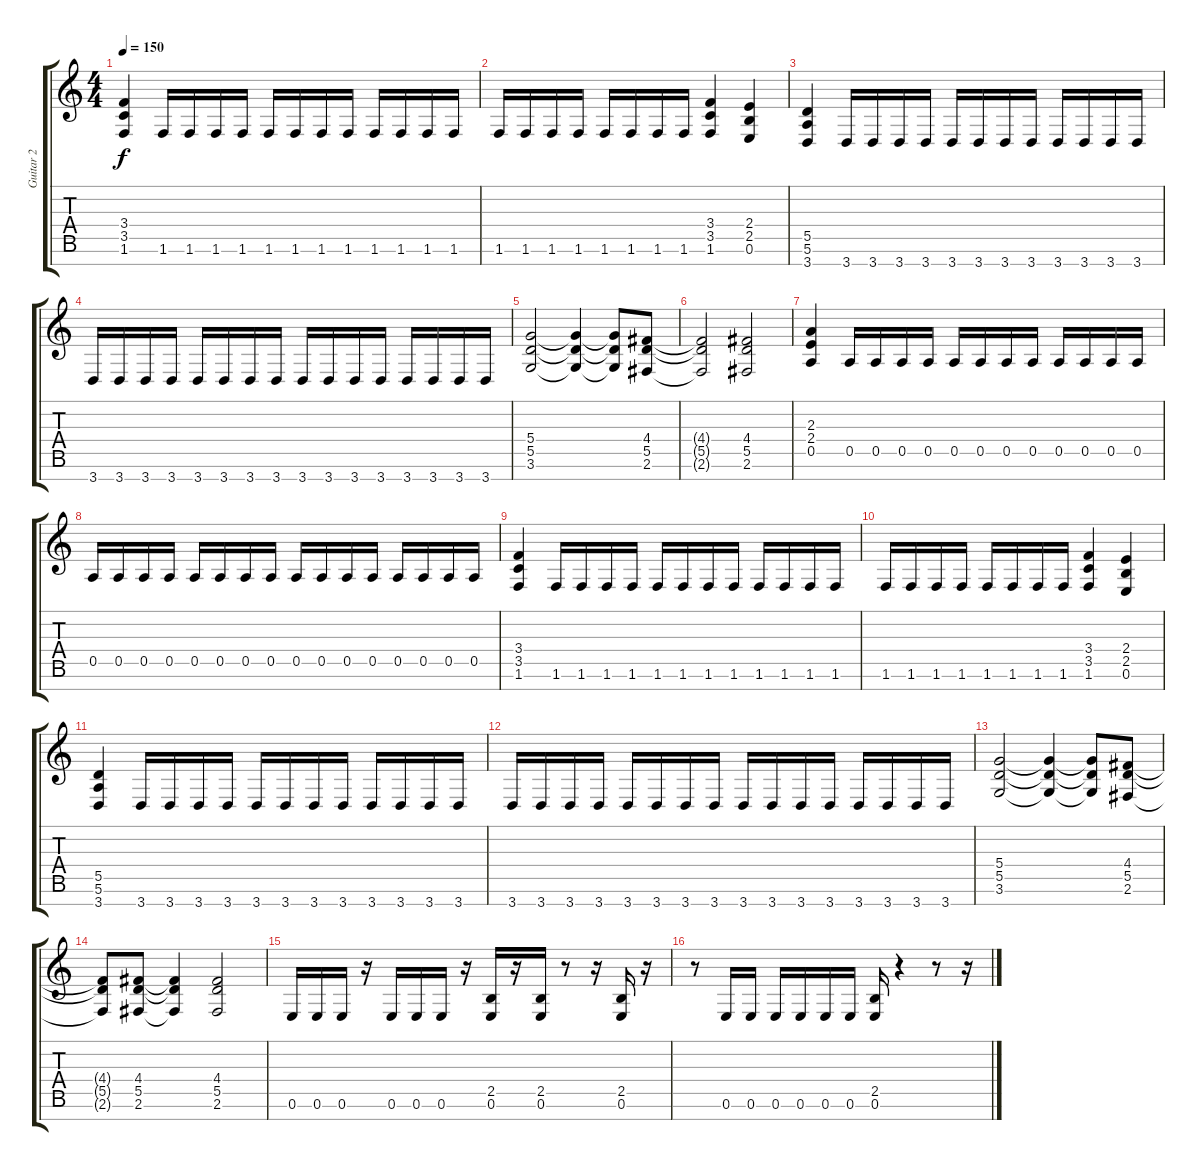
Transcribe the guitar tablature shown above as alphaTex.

\track ("Guitar 2" "Guitar 2") {instrument distortionguitar}
\staff {score tabs}
\tuning (E4 B3 G3 D3 A2 E2 B1) {hide}
\ts (4 4)
\tempo 150
\clef g2
\ks c
(3.4 3.5 1.6).4{dy f} 1.6.16 1.6.16 1.6.16 1.6.16 1.6.16 1.6.16 1.6.16 1.6.16 1.6.16 1.6.16 1.6.16 1.6.16 |
1.6.16 1.6.16 1.6.16 1.6.16 1.6.16 1.6.16 1.6.16 1.6.16 (3.4 3.5 1.6).4 (2.4 2.5 0.6).4 |
(5.5 5.6 3.7).4 3.7.16 3.7.16 3.7.16 3.7.16 3.7.16 3.7.16 3.7.16 3.7.16 3.7.16 3.7.16 3.7.16 3.7.16 |
3.7.16 3.7.16 3.7.16 3.7.16 3.7.16 3.7.16 3.7.16 3.7.16 3.7.16 3.7.16 3.7.16 3.7.16 3.7.16 3.7.16 3.7.16 3.7.16 |
(5.4 5.5 3.6).2 (5.4{t} 5.5{t} 3.6{t}).4 (5.4{t} 5.5{t} 3.6{t}).8 (4.4 5.5 2.6).8 |
(4.4{t} 5.5{t} 2.6{t}).2 (4.4 5.5 2.6).2 |
(2.3 2.4 0.5).4 0.5.16 0.5.16 0.5.16 0.5.16 0.5.16 0.5.16 0.5.16 0.5.16 0.5.16 0.5.16 0.5.16 0.5.16 |
0.5.16 0.5.16 0.5.16 0.5.16 0.5.16 0.5.16 0.5.16 0.5.16 0.5.16 0.5.16 0.5.16 0.5.16 0.5.16 0.5.16 0.5.16 0.5.16 |
(3.4 3.5 1.6).4 1.6.16 1.6.16 1.6.16 1.6.16 1.6.16 1.6.16 1.6.16 1.6.16 1.6.16 1.6.16 1.6.16 1.6.16 |
1.6.16 1.6.16 1.6.16 1.6.16 1.6.16 1.6.16 1.6.16 1.6.16 (3.4 3.5 1.6).4 (2.4 2.5 0.6).4 |
(5.5 5.6 3.7).4 3.7.16 3.7.16 3.7.16 3.7.16 3.7.16 3.7.16 3.7.16 3.7.16 3.7.16 3.7.16 3.7.16 3.7.16 |
3.7.16 3.7.16 3.7.16 3.7.16 3.7.16 3.7.16 3.7.16 3.7.16 3.7.16 3.7.16 3.7.16 3.7.16 3.7.16 3.7.16 3.7.16 3.7.16 |
(5.4 5.5 3.6).2 (5.4{t} 5.5{t} 3.6{t}).4 (5.4{t} 5.5{t} 3.6{t}).8 (4.4 5.5 2.6).8 |
(4.4{t} 5.5{t} 2.6{t}).8 (4.4 5.5 2.6).8 (4.4{t} 5.5{t} 2.6{t}).4 (4.4 5.5 2.6).2 |
0.6.16 0.6.16 0.6.16 r.16 0.6.16 0.6.16 0.6.16 r.16 (2.5 0.6).16 r.16 (2.5 0.6).16 r.8 r.16 (2.5 0.6).16 r.16 |
r.8 0.6.16 0.6.16 0.6.16 0.6.16 0.6.16 0.6.16 (2.5 0.6).16 r.4 r.8 r.16
